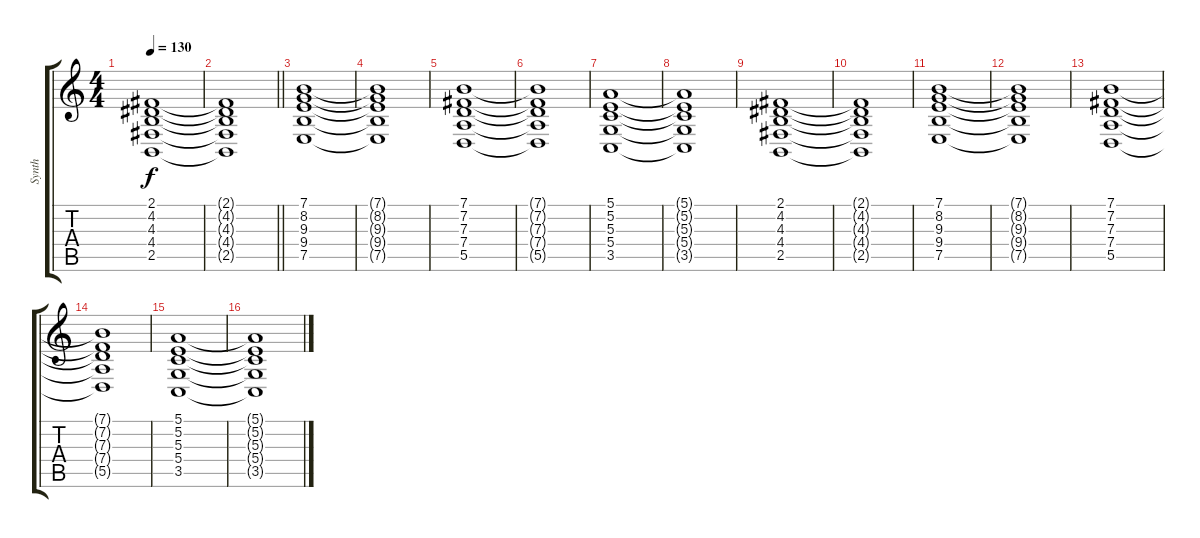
\track ("Synth" "Synth") {instrument synthstrings1}
\staff {score tabs}
\tuning (E4 B3 G3 D3 A2 E2) {hide}
\ts (4 4)
\tempo 130
\clef g2
\ks c
(2.1 4.2 4.3 4.4 2.5).1{dy f} |
\barLineRight lightlight
(2.1{t} 4.2{t} 4.3{t} 4.4{t} 2.5{t}).1 |
(7.1 8.2 9.3 9.4 7.5).1 |
(7.1{t} 8.2{t} 9.3{t} 9.4{t} 7.5{t}).1 |
(7.1 7.2 7.3 7.4 5.5).1 |
(7.1{t} 7.2{t} 7.3{t} 7.4{t} 5.5{t}).1 |
(5.1 5.2 5.3 5.4 3.5).1 |
(5.1{t} 5.2{t} 5.3{t} 5.4{t} 3.5{t}).1 |
(2.1 4.2 4.3 4.4 2.5).1 |
(2.1{t} 4.2{t} 4.3{t} 4.4{t} 2.5{t}).1 |
(7.1 8.2 9.3 9.4 7.5).1 |
(7.1{t} 8.2{t} 9.3{t} 9.4{t} 7.5{t}).1 |
(7.1 7.2 7.3 7.4 5.5).1 |
(7.1{t} 7.2{t} 7.3{t} 7.4{t} 5.5{t}).1 |
(5.1 5.2 5.3 5.4 3.5).1 |
(5.1{t} 5.2{t} 5.3{t} 5.4{t} 3.5{t}).1
